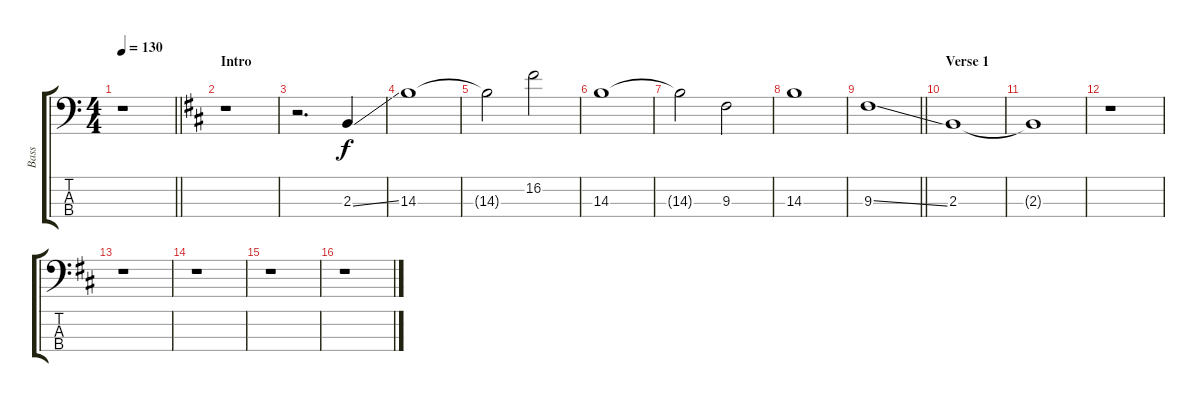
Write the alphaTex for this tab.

\track ("Bass" "Bass") {instrument electricbassfinger}
\staff {score tabs}
\tuning (G2 D2 A1 E1) {hide}
\ts (4 4)
\tempo 130
\clef f4
\barLineRight lightlight
\ks c
r.1{dy f instrument electricbassfinger} |
\section ("" "Intro")
\ks d
r.1 |
r.2{d} 2.3{ss}.4 |
14.3.1 |
14.3{t}.2 16.2.2 |
14.3.1 |
14.3{t}.2 9.3.2 |
14.3.1 |
\barLineRight lightlight
9.3{ss}.1 |
\section ("" "Verse 1")
2.3.1 |
2.3{t}.1 |
r.1 |
r.1 |
r.1 |
r.1 |
r.1
